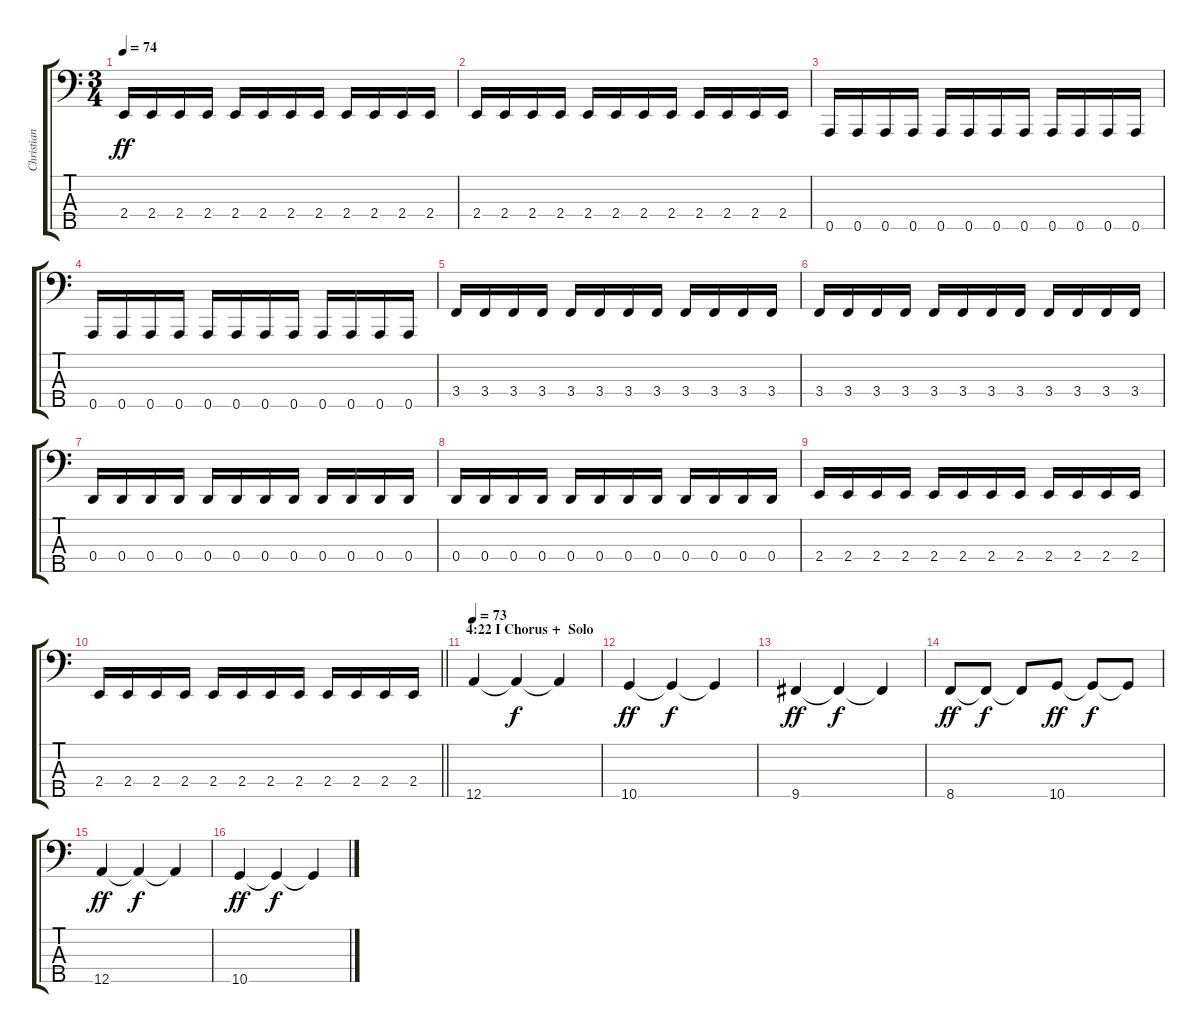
\track ("Christian Larsson (Bass Guitar)" "Christian ") {instrument electricbassfinger}
\staff {score tabs}
\tuning (F2 C2 G1 D1 A0) {hide}
\ts (3 4)
\tempo 74
\clef f4
\ks c
2.4.16{dy ff} 2.4.16 2.4.16 2.4.16 2.4.16 2.4.16 2.4.16 2.4.16 2.4.16 2.4.16 2.4.16 2.4.16 |
2.4.16 2.4.16 2.4.16 2.4.16 2.4.16 2.4.16 2.4.16 2.4.16 2.4.16 2.4.16 2.4.16 2.4.16 |
0.5.16 0.5.16 0.5.16 0.5.16 0.5.16 0.5.16 0.5.16 0.5.16 0.5.16 0.5.16 0.5.16 0.5.16 |
0.5.16 0.5.16 0.5.16 0.5.16 0.5.16 0.5.16 0.5.16 0.5.16 0.5.16 0.5.16 0.5.16 0.5.16 |
3.4.16 3.4.16 3.4.16 3.4.16 3.4.16 3.4.16 3.4.16 3.4.16 3.4.16 3.4.16 3.4.16 3.4.16 |
3.4.16 3.4.16 3.4.16 3.4.16 3.4.16 3.4.16 3.4.16 3.4.16 3.4.16 3.4.16 3.4.16 3.4.16 |
0.4.16 0.4.16 0.4.16 0.4.16 0.4.16 0.4.16 0.4.16 0.4.16 0.4.16 0.4.16 0.4.16 0.4.16 |
0.4.16 0.4.16 0.4.16 0.4.16 0.4.16 0.4.16 0.4.16 0.4.16 0.4.16 0.4.16 0.4.16 0.4.16 |
2.4.16 2.4.16 2.4.16 2.4.16 2.4.16 2.4.16 2.4.16 2.4.16 2.4.16 2.4.16 2.4.16 2.4.16 |
\barLineRight lightlight
2.4.16 2.4.16 2.4.16 2.4.16 2.4.16 2.4.16 2.4.16 2.4.16 2.4.16 2.4.16 2.4.16 2.4.16 |
\section ("" "4:22 I Chorus +  Solo")
\tempo 73
12.5.4 12.5{t}.4{dy f} 12.5{t}.4 |
10.5.4{dy ff} 10.5{t}.4{dy f} 10.5{t}.4 |
9.5.4{dy ff} 9.5{t}.4{dy f} 9.5{t}.4 |
8.5.8{dy ff} 8.5{t}.8{dy f} 8.5{t}.8 10.5.8{dy ff} 10.5{t}.8{dy f} 10.5{t}.8 |
12.5.4{dy ff} 12.5{t}.4{dy f} 12.5{t}.4 |
10.5.4{dy ff} 10.5{t}.4{dy f} 10.5{t}.4
